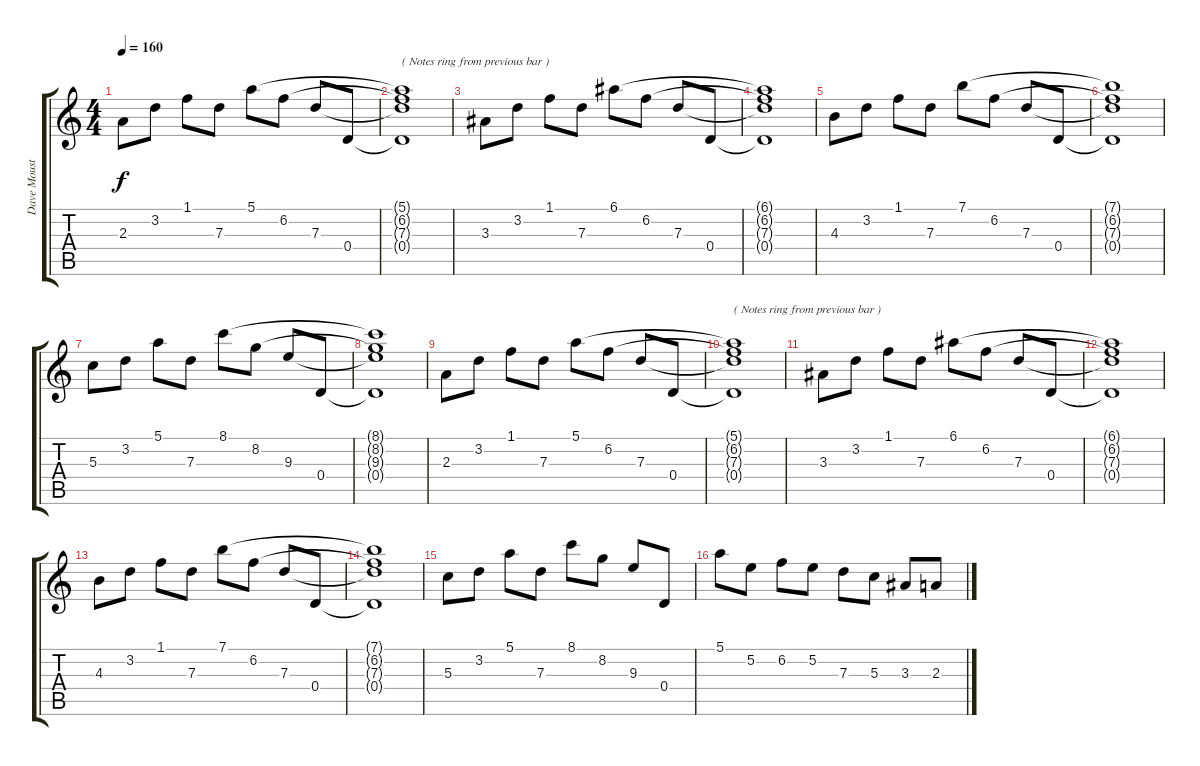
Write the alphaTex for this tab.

\track ("Dave Moustaine" "Dave Moust") {instrument distortionguitar}
\staff {score tabs}
\tuning (E4 B3 G3 D3 A2 E2) {hide}
\ts (4 4)
\tempo 160
\clef g2
\ks c
2.3.8{dy f} 3.2.8 1.1.8 7.3.8 5.1.8 6.2.8 7.3.8 0.4.8 |
(5.1{t} 6.2{t} 7.3{t} 0.4{t}).1{txt "( Notes ring from previous bar )"} |
3.3.8 3.2.8 1.1.8 7.3.8 6.1.8 6.2.8 7.3.8 0.4.8 |
(6.1{t} 6.2{t} 7.3{t} 0.4{t}).1 |
4.3.8 3.2.8 1.1.8 7.3.8 7.1.8 6.2.8 7.3.8 0.4.8 |
(7.1{t} 6.2{t} 7.3{t} 0.4{t}).1 |
5.3.8 3.2.8 5.1.8 7.3.8 8.1.8 8.2.8 9.3.8 0.4.8 |
(8.1{t} 8.2{t} 9.3{t} 0.4{t}).1 |
2.3.8 3.2.8 1.1.8 7.3.8 5.1.8 6.2.8 7.3.8 0.4.8 |
(5.1{t} 6.2{t} 7.3{t} 0.4{t}).1{txt "( Notes ring from previous bar )"} |
3.3.8 3.2.8 1.1.8 7.3.8 6.1.8 6.2.8 7.3.8 0.4.8 |
(6.1{t} 6.2{t} 7.3{t} 0.4{t}).1 |
4.3.8 3.2.8 1.1.8 7.3.8 7.1.8 6.2.8 7.3.8 0.4.8 |
(7.1{t} 6.2{t} 7.3{t} 0.4{t}).1 |
5.3.8 3.2.8 5.1.8 7.3.8 8.1.8 8.2.8 9.3.8 0.4.8 |
5.1.8 5.2.8 6.2.8 5.2.8 7.3.8 5.3.8 3.3.8 2.3.8
